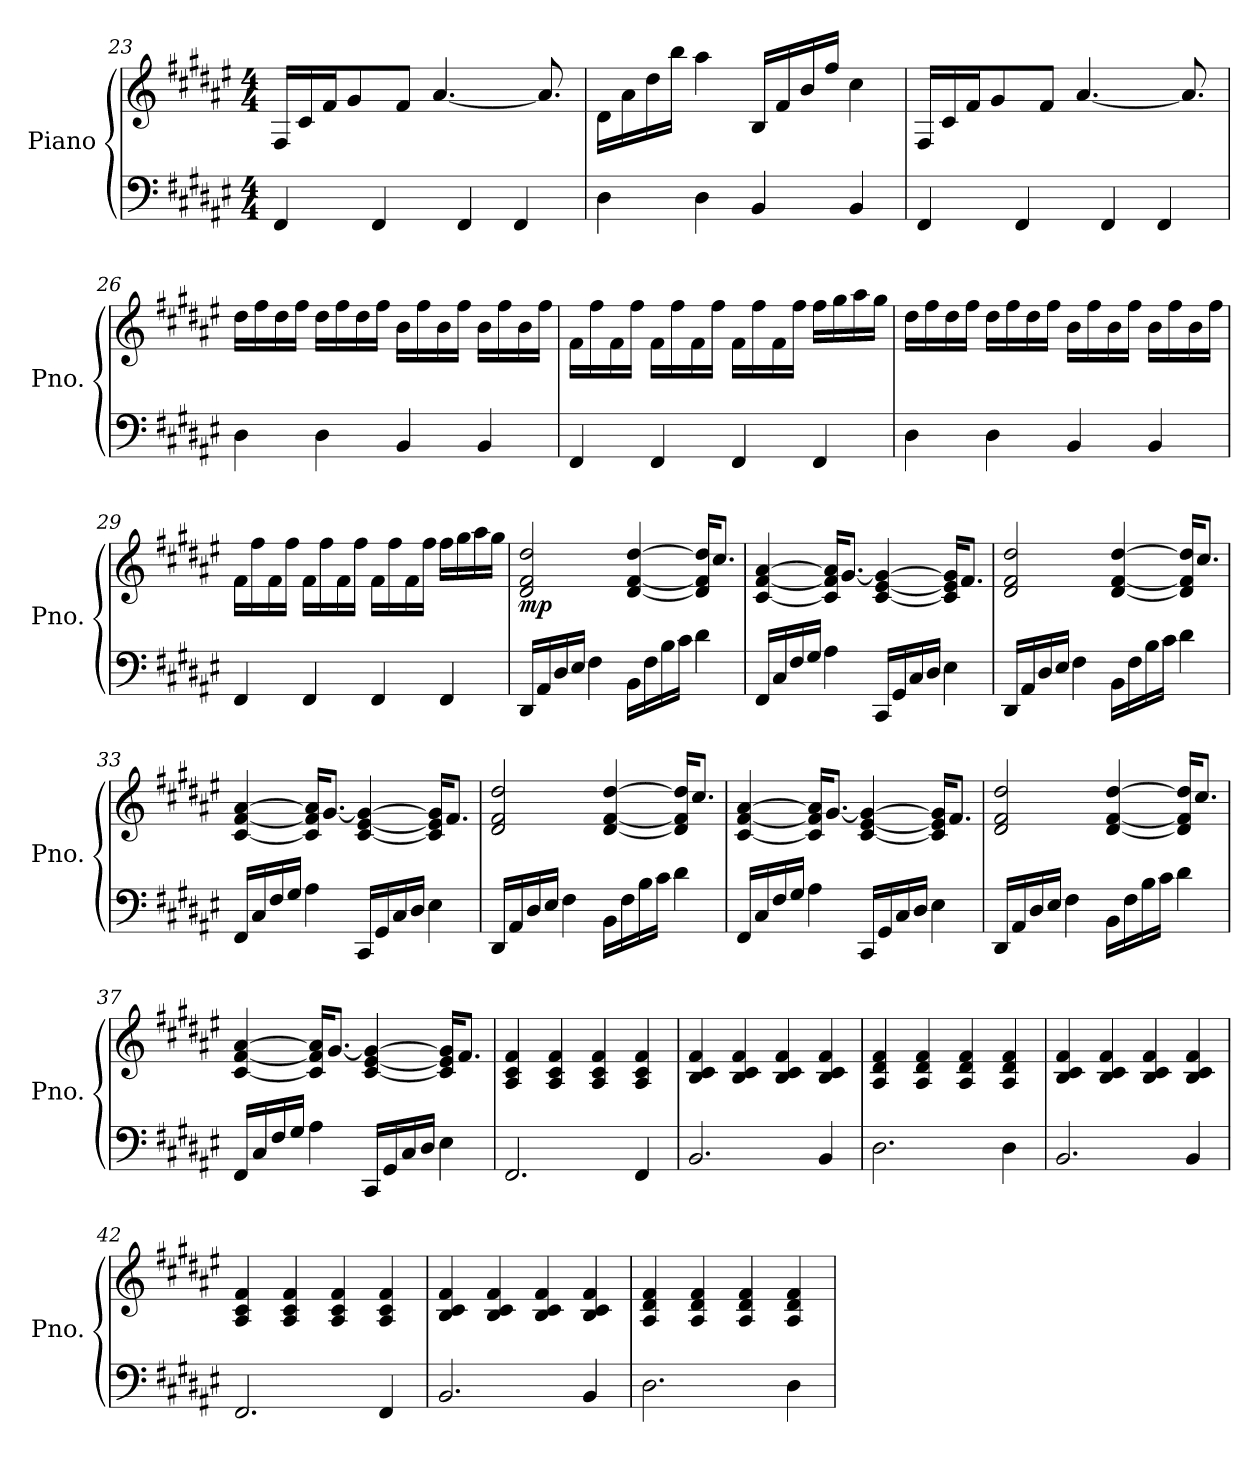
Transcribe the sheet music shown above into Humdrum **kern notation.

**kern	**kern	**dynam
*part1	*part1	*part1
*staff2	*staff1	*staff1/2
*I"Piano	*	*
*I'Pno.	*	*
*clefF4	*clefG2	*
*k[f#c#g#d#a#e#]	*k[f#c#g#d#a#e#]	*
*M4/4	*M4/4	*
=23	=23	=23
4FF#/	16F#/LL	.
.	16c#/	.
.	16f#/J	.
.	8g#/	.
4FF#/	.	.
.	8f#/J	.
.	[4.a#/	.
4FF#/	.	.
4FF#/	.	.
.	8.a#/]	.
!!LO:LB:g=z
=24	=24	=24
4D#\	16d#\LL	.
.	16a#\	.
.	16dd#\	.
.	16bb\JJ	.
4D#\	4aa#\	.
4BB/	16B/LL	.
.	16f#/	.
.	16b/	.
.	16ff#/JJ	.
4BB/	4cc#\	.
=25	=25	=25
4FF#/	16F#/LL	.
.	16c#/	.
.	16f#/J	.
.	8g#/	.
4FF#/	.	.
.	8f#/J	.
.	[4.a#/	.
4FF#/	.	.
4FF#/	.	.
.	8.a#/]	.
=26	=26	=26
4D#\	16dd#\LL	.
.	16ff#\	.
.	16dd#\	.
.	16ff#\JJ	.
4D#\	16dd#\LL	.
.	16ff#\	.
.	16dd#\	.
.	16ff#\JJ	.
4BB/	16b\LL	.
.	16ff#\	.
.	16b\	.
.	16ff#\JJ	.
4BB/	16b\LL	.
.	16ff#\	.
.	16b\	.
.	16ff#\JJ	.
!!LO:PB:g=z
=27	=27	=27
4FF#/	16f#\LL	.
.	16ff#\	.
.	16f#\	.
.	16ff#\JJ	.
4FF#/	16f#\LL	.
.	16ff#\	.
.	16f#\	.
.	16ff#\JJ	.
4FF#/	16f#\LL	.
.	16ff#\	.
.	16f#\	.
.	16ff#\JJ	.
4FF#/	16ff#\LL	.
.	16gg#\	.
.	16aa#\	.
.	16gg#\JJ	.
=28	=28	=28
4D#\	16dd#\LL	.
.	16ff#\	.
.	16dd#\	.
.	16ff#\JJ	.
4D#\	16dd#\LL	.
.	16ff#\	.
.	16dd#\	.
.	16ff#\JJ	.
4BB/	16b\LL	.
.	16ff#\	.
.	16b\	.
.	16ff#\JJ	.
4BB/	16b\LL	.
.	16ff#\	.
.	16b\	.
.	16ff#\JJ	.
!!LO:LB:g=z
=29	=29	=29
4FF#/	16f#\LL	.
.	16ff#\	.
.	16f#\	.
.	16ff#\JJ	.
4FF#/	16f#\LL	.
.	16ff#\	.
.	16f#\	.
.	16ff#\JJ	.
4FF#/	16f#\LL	.
.	16ff#\	.
.	16f#\	.
.	16ff#\JJ	.
4FF#/	16ff#\LL	.
.	16gg#\	.
.	16aa#\	.
.	16gg#\JJ	.
=30	=30	=30
!	!	!LO:DY:b
16DD#/LL	2d#/ 2f#/ 2dd#/	mp
16AA#/	.	.
16D#/	.	.
16E#/JJ	.	.
4F#\	.	.
16BB\LL	[4d#/ [4f#/ [4dd#/	.
16F#\	.	.
16B\	.	.
16c#\JJ	.	.
4d#\	16d#/] 16f#/] 16dd#/]KL	.
.	8.cc#/J	.
=31	=31	=31
16FF#/LL	[4c#/ [4f#/ [4a#/	.
16C#/	.	.
16F#/	.	.
16G#/JJ	.	.
4A#\	16c#/] 16f#/] 16a#/]KL	.
.	[8.g#/J	.
16CC#/LL	[4c#/ [4e#/ 4g#/_	.
16GG#/	.	.
16C#/	.	.
16D#/JJ	.	.
4E#\	16c#/] 16e#/] 16g#/]KL	.
.	8.f#/J	.
!!LO:LB:g=z
=32	=32	=32
16DD#/LL	2d#/ 2f#/ 2dd#/	.
16AA#/	.	.
16D#/	.	.
16E#/JJ	.	.
4F#\	.	.
16BB\LL	[4d#/ [4f#/ [4dd#/	.
16F#\	.	.
16B\	.	.
16c#\JJ	.	.
4d#\	16d#/] 16f#/] 16dd#/]KL	.
.	8.cc#/J	.
=33	=33	=33
16FF#/LL	[4c#/ [4f#/ [4a#/	.
16C#/	.	.
16F#/	.	.
16G#/JJ	.	.
4A#\	16c#/] 16f#/] 16a#/]KL	.
.	[8.g#/J	.
16CC#/LL	[4c#/ [4e#/ 4g#/_	.
16GG#/	.	.
16C#/	.	.
16D#/JJ	.	.
4E#\	16c#/] 16e#/] 16g#/]KL	.
.	8.f#/J	.
=34	=34	=34
16DD#/LL	2d#/ 2f#/ 2dd#/	.
16AA#/	.	.
16D#/	.	.
16E#/JJ	.	.
4F#\	.	.
16BB\LL	[4d#/ [4f#/ [4dd#/	.
16F#\	.	.
16B\	.	.
16c#\JJ	.	.
4d#\	16d#/] 16f#/] 16dd#/]KL	.
.	8.cc#/J	.
!!LO:LB:g=z
=35	=35	=35
16FF#/LL	[4c#/ [4f#/ [4a#/	.
16C#/	.	.
16F#/	.	.
16G#/JJ	.	.
4A#\	16c#/] 16f#/] 16a#/]KL	.
.	[8.g#/J	.
16CC#/LL	[4c#/ [4e#/ 4g#/_	.
16GG#/	.	.
16C#/	.	.
16D#/JJ	.	.
4E#\	16c#/] 16e#/] 16g#/]KL	.
.	8.f#/J	.
=36	=36	=36
16DD#/LL	2d#/ 2f#/ 2dd#/	.
16AA#/	.	.
16D#/	.	.
16E#/JJ	.	.
4F#\	.	.
16BB\LL	[4d#/ [4f#/ [4dd#/	.
16F#\	.	.
16B\	.	.
16c#\JJ	.	.
4d#\	16d#/] 16f#/] 16dd#/]KL	.
.	8.cc#/J	.
=37	=37	=37
16FF#/LL	[4c#/ [4f#/ [4a#/	.
16C#/	.	.
16F#/	.	.
16G#/JJ	.	.
4A#\	16c#/] 16f#/] 16a#/]KL	.
.	[8.g#/J	.
16CC#/LL	[4c#/ [4e#/ 4g#/_	.
16GG#/	.	.
16C#/	.	.
16D#/JJ	.	.
4E#\	16c#/] 16e#/] 16g#/]KL	.
.	8.f#/J	.
=38	=38	=38
2.FF#/	4A#/ 4c#/ 4f#/	.
.	4A#/ 4c#/ 4f#/	.
.	4A#/ 4c#/ 4f#/	.
4FF#/	4A#/ 4c#/ 4f#/	.
!!LO:LB:g=z
=39	=39	=39
2.BB/	4B/ 4c#/ 4f#/	.
.	4B/ 4c#/ 4f#/	.
.	4B/ 4c#/ 4f#/	.
4BB/	4B/ 4c#/ 4f#/	.
=40	=40	=40
2.D#\	4A#/ 4d#/ 4f#/	.
.	4A#/ 4d#/ 4f#/	.
.	4A#/ 4d#/ 4f#/	.
4D#\	4A#/ 4d#/ 4f#/	.
=41	=41	=41
2.BB/	4B/ 4c#/ 4f#/	.
.	4B/ 4c#/ 4f#/	.
.	4B/ 4c#/ 4f#/	.
4BB/	4B/ 4c#/ 4f#/	.
=42	=42	=42
2.FF#/	4A#/ 4c#/ 4f#/	.
.	4A#/ 4c#/ 4f#/	.
.	4A#/ 4c#/ 4f#/	.
4FF#/	4A#/ 4c#/ 4f#/	.
=43	=43	=43
2.BB/	4B/ 4c#/ 4f#/	.
.	4B/ 4c#/ 4f#/	.
.	4B/ 4c#/ 4f#/	.
4BB/	4B/ 4c#/ 4f#/	.
=44	=44	=44
2.D#\	4A#/ 4d#/ 4f#/	.
.	4A#/ 4d#/ 4f#/	.
.	4A#/ 4d#/ 4f#/	.
4D#\	4A#/ 4d#/ 4f#/	.
=	=	=
*-	*-	*-
